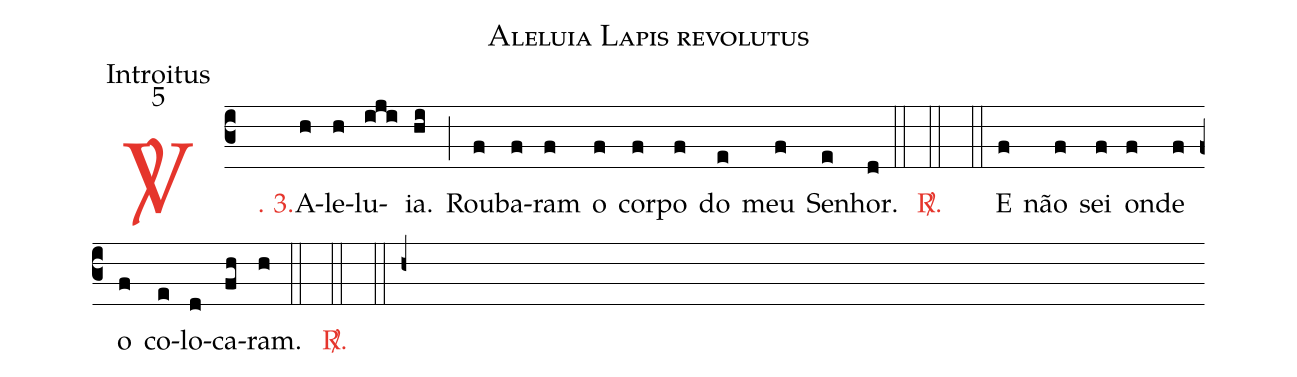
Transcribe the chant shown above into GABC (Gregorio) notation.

name: Aleluia Lapis revolutus;
office-part: Introitus;
mode: 5;
%%
(c3)

<c><sp>V/</sp>. 3.</c>() A(h)le(h)lu(iji)ia.(hi) (;) Rou(f)ba(f)ram(f) o(f) cor(f)po(f) do(e) meu(f) Se(e)nhor.(d)

(::)

<c><sp>R/</sp>.</c>(::)

(::)

E(f) não(f) sei(f) on(f)de(f) o(f) co(e)lo(d)ca(fh)ram.(h)

(::)

<c><sp>R/</sp>.</c>(::)

(::)

(h+)
